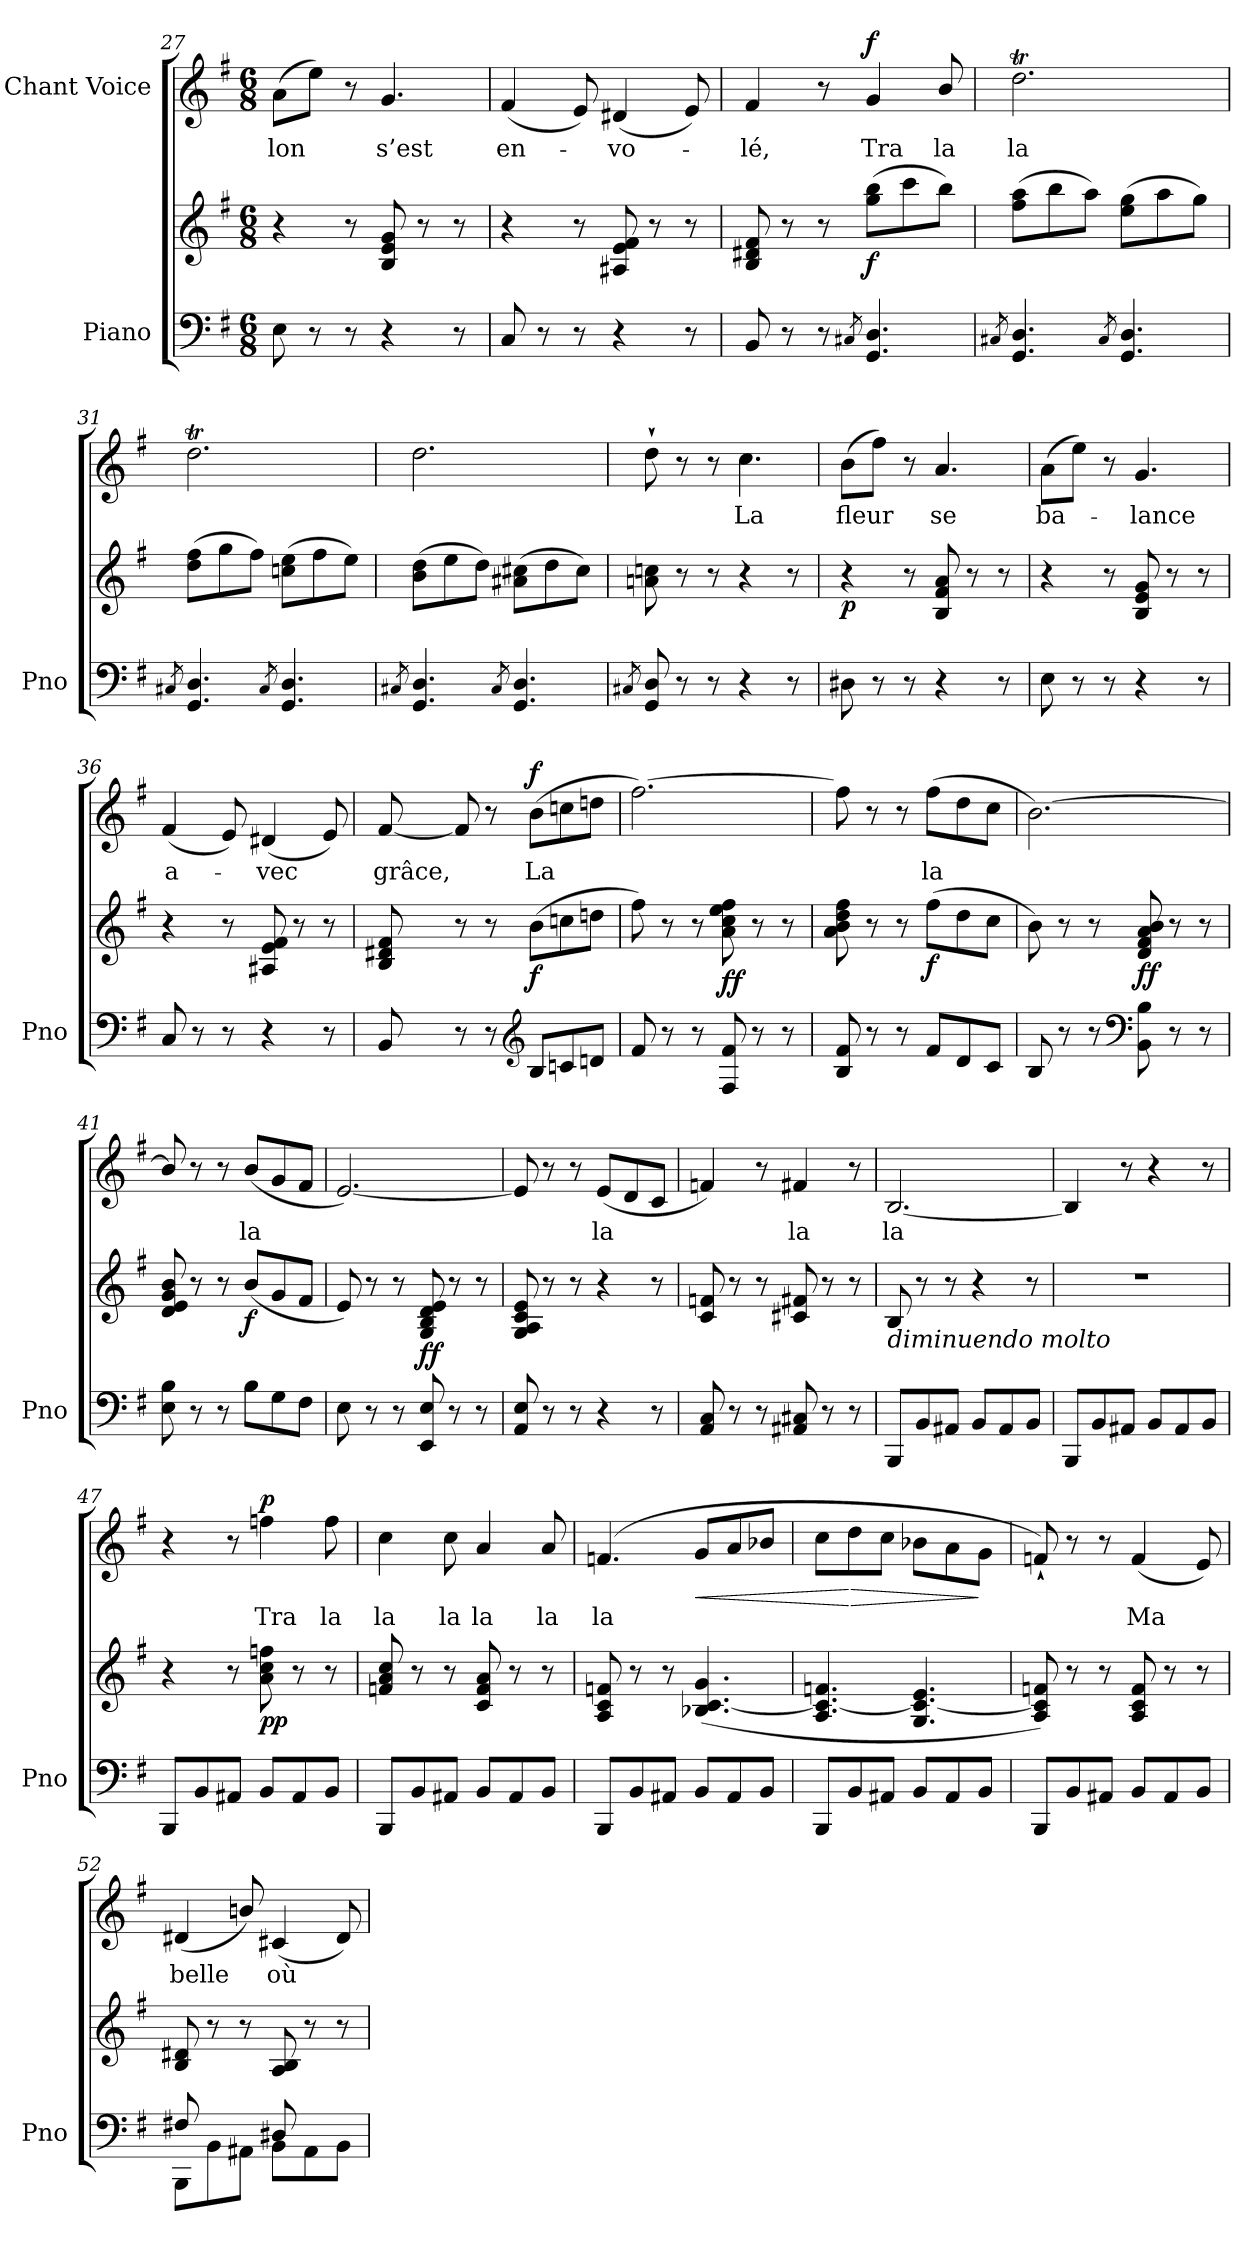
**kern	**kern	**dynam	**kern	**text	**dynam
*part2	*part2	*part2	*part1	*part1	*part1
*staff3	*staff2	*staff2/3	*staff1	*staff1	*staff1
*I"Piano	*	*	*I"Chant Voice	*	*
*I'Pno	*	*	*	*	*
*clefF4	*clefG2	*	*clefG2	*	*
*k[f#]	*k[f#]	*	*k[f#]	*	*
*M6/8	*M6/8	*	*M6/8	*	*
=27	=27	=27	=27	=27	=27
8E\	4r	.	(8a\L	-lon	.
8r	.	.	8ee\J)	.	.
8r	8r	.	8r	.	.
4r	8B/ 8e/ 8g/	.	4.g/	s’est	.
.	8r	.	.	.	.
8r	8r	.	.	.	.
=28	=28	=28	=28	=28	=28
8C/	4r	.	(4f#/	en-	.
8r	.	.	.	.	.
8r	8r	.	8e/)	.	.
4r	8A#X/ 8e/ 8f#/	.	(4d#X/	-vo-	.
.	8r	.	.	.	.
8r	8r	.	8e/)	.	.
=29	=29	=29	=29	=29	=29
8BB/	8B/ 8d#X/ 8f#/	.	4f#/	-lé,	.
8r	8r	.	.	.	.
8r	8r	.	8r	.	.
8qC#X/	.	.	.	.	.
!	!	!LO:DY:b	!	!	!LO:DY:a
4.GG/ 4.D/	(8gg\ 8bb\L	f	4g/	Tra	f
.	8ccc\	.	.	.	.
.	8bb\J)	.	8b/	la	.
=30	=30	=30	=30	=30	=30
8qC#X/	.	.	.	.	.
4.GG/ 4.D/	(8ff#\ 8aa\L	.	2.ddT\	la	.
.	8bb\	.	.	.	.
.	8aa\J)	.	.	.	.
8qC#/	.	.	.	.	.
4.GG/ 4.D/	(8ee\ 8gg\L	.	.	.	.
.	8aa\	.	.	.	.
.	8gg\J)	.	.	.	.
=31	=31	=31	=31	=31	=31
8qC#X/	.	.	.	.	.
4.GG/ 4.D/	(8dd\ 8ff#\L	.	2.ddT\	.	.
.	8gg\	.	.	.	.
.	8ff#\J)	.	.	.	.
8qC#/	.	.	.	.	.
4.GG/ 4.D/	(8ccn\ 8ee\L	.	.	.	.
.	8ff#\	.	.	.	.
.	8ee\J)	.	.	.	.
=32	=32	=32	=32	=32	=32
8qC#X/	.	.	.	.	.
4.GG/ 4.D/	(8b\ 8dd\L	.	2.ddTTT\	.	.
.	8ee\	.	.	.	.
.	8dd\J)	.	.	.	.
8qC#/	.	.	.	.	.
4.GG/ 4.D/	(8a#X\ 8cc#X\L	.	.	.	.
.	8dd\	.	.	.	.
.	8cc#\J)	.	.	.	.
=33	=33	=33	=33	=33	=33
8qC#X/	.	.	.	.	.
8GG/ 8D/	8an\ 8ccn\	.	8dd`\	.	.
8r	8r	.	8r	.	.
8r	8r	.	8r	.	.
4r	4r	.	4.cc\	La	.
8r	8r	.	.	.	.
=34	=34	=34	=34	=34	=34
!	!	!LO:DY:b	!	!	!
8D#X\	4r	p	(8b\L	fleur	.
8r	.	.	8ff#\J)	.	.
8r	8r	.	8r	.	.
4r	8B/ 8f#/ 8a/	.	4.a/	se	.
.	8r	.	.	.	.
8r	8r	.	.	.	.
=35	=35	=35	=35	=35	=35
8E\	4r	.	(8a\L	ba-	.
8r	.	.	8ee\J)	.	.
8r	8r	.	8r	.	.
4r	8B/ 8e/ 8g/	.	4.g/	-lance	.
.	8r	.	.	.	.
8r	8r	.	.	.	.
=36	=36	=36	=36	=36	=36
8C/	4r	.	(4f#/	a-	.
8r	.	.	.	.	.
8r	8r	.	8e/)	.	.
4r	8A#X/ 8e/ 8f#/	.	(4d#X/	-vec	.
.	8r	.	.	.	.
8r	8r	.	8e/)	.	.
=37	=37	=37	=37	=37	=37
8BB/	8B/ 8d#X/ 8f#/	.	[8f#/	grâce,	.
8r	8r	.	8f#/]	.	.
8r	8r	.	8r	.	.
*clefG2	*	*	*	*	*
!	!	!LO:DY:b	!	!	!LO:DY:a
8B/L	(8b\L	f	(8b\L	La	f
8cn/	8ccn\	.	8ccn\	.	.
8dn/J	8ddn\J	.	8ddn\J	.	.
=38	=38	=38	=38	=38	=38
8f#/	8ff#\)	.	[2.ff#\)	.	.
8r	8r	.	.	.	.
8r	8r	.	.	.	.
!	!	!LO:DY:b	!	!	!
8F#/ 8f#/	8a\ 8cc\ 8ee\ 8ff#\	ff	.	.	.
8r	8r	.	.	.	.
8r	8r	.	.	.	.
=39	=39	=39	=39	=39	=39
8B/ 8f#/	8a\ 8b\ 8dd\ 8ff#\	.	8ff#\]	.	.
8r	8r	.	8r	.	.
8r	8r	.	8r	.	.
!	!	!LO:DY:b	!	!	!
8f#/L	(8ff#\L	f	(8ff#\L	la	.
8d/	8dd\	.	8dd\	.	.
8c/J	8cc\J	.	8cc\J	.	.
=40	=40	=40	=40	=40	=40
8B/	8b\)	.	[2.b\)	.	.
8r	8r	.	.	.	.
8r	8r	.	.	.	.
*clefF4	*	*	*	*	*
!	!	!LO:DY:b	!	!	!
8BB\ 8B\	8d/ 8f#/ 8a/ 8b/	ff	.	.	.
8r	8r	.	.	.	.
8r	8r	.	.	.	.
=41	=41	=41	=41	=41	=41
8E\ 8B\	8d/ 8e/ 8g/ 8b/	.	8b/]	.	.
8r	8r	.	8r	.	.
8r	8r	.	8r	.	.
!	!	!LO:DY:b	!	!	!
8B\L	(8b/L	f	(8b/L	la	.
8G\	8g/	.	8g/	.	.
8F#\J	8f#/J	.	8f#/J	.	.
=42	=42	=42	=42	=42	=42
8E\	8e/)	.	[2.e/)	.	.
8r	8r	.	.	.	.
8r	8r	.	.	.	.
!	!	!LO:DY:b	!	!	!
8EE/ 8E/	8G/ 8B/ 8d/ 8e/	ff	.	.	.
8r	8r	.	.	.	.
8r	8r	.	.	.	.
=43	=43	=43	=43	=43	=43
8AA/ 8E/	8G/ 8A/ 8c/ 8e/	.	8e/]	.	.
8r	8r	.	8r	.	.
8r	8r	.	8r	.	.
4r	4r	.	(8e/L	la	.
.	.	.	8d/	.	.
8r	8r	.	8c/J	.	.
=44	=44	=44	=44	=44	=44
8AA/ 8C/	8c/ 8fn/	.	4fn/)	.	.
8r	8r	.	.	.	.
8r	8r	.	8r	.	.
8AA#X/ 8C#X/	8c#X/ 8f#X/	.	4f#X/	la	.
8r	8r	.	.	.	.
8r	8r	.	8r	.	.
=45	=45	=45	=45	=45	=45
!	!LO:TX:b:i:t=diminuendo molto	!	!	!	!
8BBB/L	8B/	.	[2.B/	la	.
8BB/	8r	.	.	.	.
8AA#X/J	8r	.	.	.	.
8BB/L	4r	.	.	.	.
8AA#/	.	.	.	.	.
8BB/J	8r	.	.	.	.
=46	=46	=46	=46	=46	=46
8BBB/L	2.r	.	4B/]	.	.
8BB/	.	.	.	.	.
8AA#X/J	.	.	8r	.	.
8BB/L	.	.	4r	.	.
8AA#/	.	.	.	.	.
8BB/J	.	.	8r	.	.
=47	=47	=47	=47	=47	=47
8BBB/L	4r	.	4r	.	.
8BB/	.	.	.	.	.
8AA#X/J	8r	.	8r	.	.
!	!	!LO:DY:b	!	!	!LO:DY:a
8BB/L	8a\ 8cc\ 8ffn\	pp	4ffn\	Tra	p
8AA#/	8r	.	.	.	.
8BB/J	8r	.	8ff\	la	.
=48	=48	=48	=48	=48	=48
8BBB/L	8fn/ 8a/ 8cc/	.	4cc\	la	.
8BB/	8r	.	.	.	.
8AA#X/J	8r	.	8cc\	la	.
8BB/L	8c/ 8f/ 8a/	.	4a/	la	.
8AA#/	8r	.	.	.	.
8BB/J	8r	.	8a/	la	.
=49	=49	=49	=49	=49	=49
8BBB/L	8A/ 8c/ 8fn/	.	(4.fn/	la	.
8BB/	8r	.	.	.	.
8AA#X/J	8r	.	.	.	.
!	!	!	!	!	!LO:HP:b
8BB/L	(4.B-X/ [<4.c/ 4.g/	.	8g/L	.	<
8AA#/	.	.	8a/	.	.
8BB/J	.	.	8b-X/J	.	.
=50	=50	=50	=50	=50	=50
8BBB/L	4.A/ 4.c/_ 4.fn/	.	8cc\L	.	.
!	!	!	!	!	!LO:HP:n=1:b
8BB/	.	.	8dd\	.	[ >
8AA#X/J	.	.	8cc\J	.	.
8BB/L	4.G/ 4.c/_ 4.e/	.	8b-X\L	.	.
8AA#/	.	.	8a\	.	.
8BB/J	.	.	8g\J	.	]
=51	=51	=51	=51	=51	=51
8BBB/L	8A/ 8c/] 8fn/)	.	8fn`/)	.	.
8BB/	8r	.	8r	.	.
8AA#X/J	8r	.	8r	.	.
8BB/L	8A/ 8c/ 8f/	.	(4f/	Ma	.
8AA#/	8r	.	.	.	.
8BB/J	8r	.	8e/)	.	.
=52	=52	=52	=52	=52	=52
*^	*	*	*	*	*
8F#X/	8BBB\L	8B/ 8d#X/	.	(4d#X/	belle	.
8ryy	8BB\	8r	.	.	.	.
8ryy	8AA#X\J	8r	.	8bn/)	.	.
8D#X/	8BB\L	8A/ 8B/	.	(4c#X/	où	.
8ryy	8AA#\	8r	.	.	.	.
8ryy	8BB\J	8r	.	8d#/)	.	.
*v	*v	*	*	*	*	*
=	=	=	=	=	=
*-	*-	*-	*-	*-	*-
